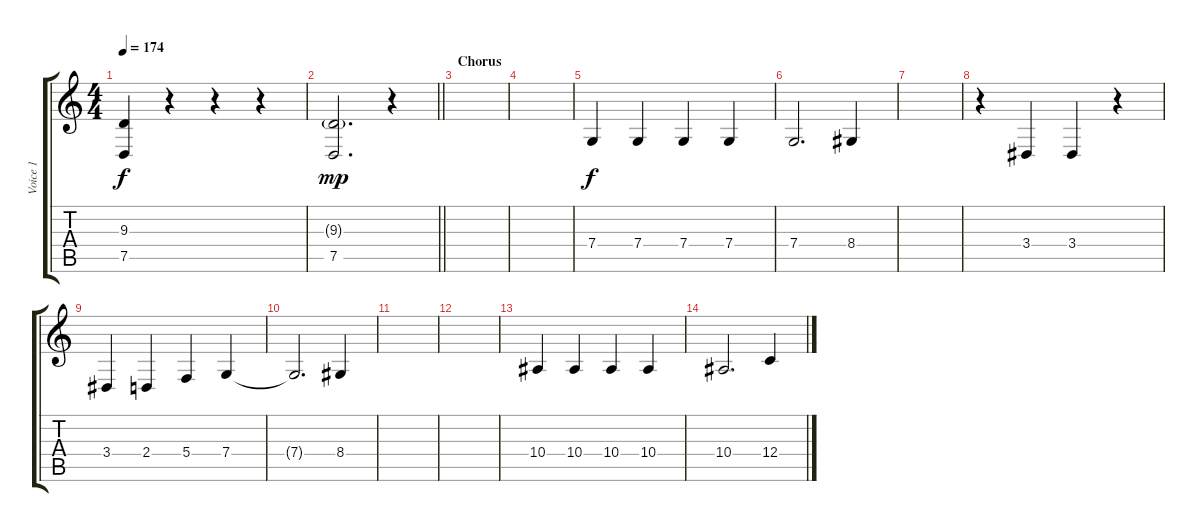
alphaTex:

\track ("Voice 1" "Voice 1") {instrument lead2sawtooth}
\staff {score tabs}
\tuning (D4 A3 F3 C3 G2 C2) {hide}
\ts (4 4)
\tempo 174
\clef g2
\ks c
(9.3{t} 7.5{t}).4{dy f} r.4 r.4 r.4 |
\barLineRight lightlight
(9.3{g} 7.5).2{d dy mp} r.4 |
\section ("" "Chorus")
|
|
7.4.4{dy f} 7.4.4 7.4.4 7.4.4 |
7.4.2{d} 8.4.4 |
|
r.4 3.4.4 3.4.4 r.4 |
3.4.4 2.4.4 5.4.4 7.4.4 |
7.4{t}.2{d} 8.4.4 |
|
|
10.4.4 10.4.4 10.4.4 10.4.4 |
10.4.2{d} 12.4.4
